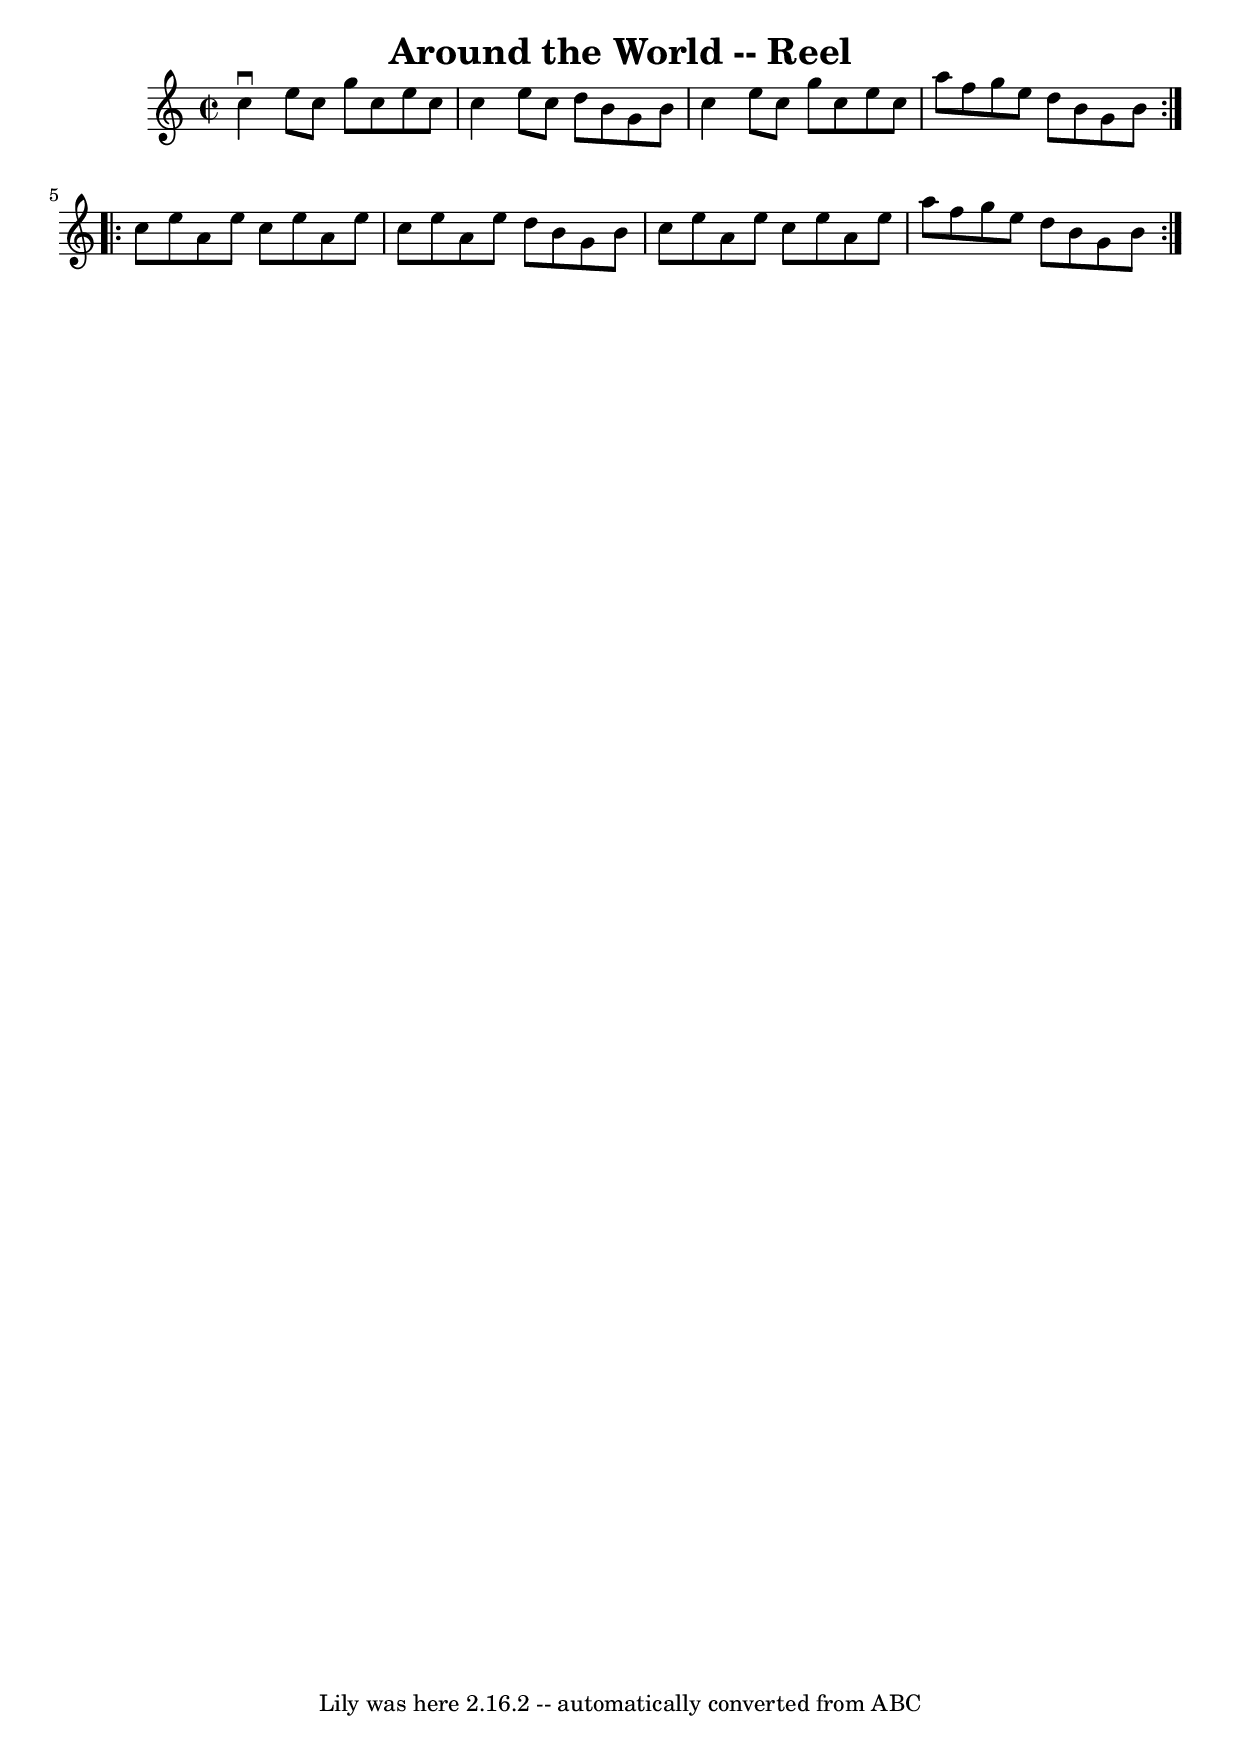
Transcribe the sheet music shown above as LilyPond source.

\version "2.16.2"
\include "Mammoth.ily"
\header {
  %% book = "Ryan's Mammoth Collection"
  crossRefNumber = "1"
  footnotes = "\\\\215"
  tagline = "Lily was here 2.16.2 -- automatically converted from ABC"
  title = "Around the World -- Reel"

}
voicedefault =  {



  \repeat volta 2 {

    \override Staff.TimeSignature #'style = #'C
    \time 2/2 
    \key c \major
 c''4^\downbow e''8 c''8 g''8 c''8    
    e''8 c''8    |
    c''4 e''8 c''8 d''8 b'8 g'8 b'8    
    |
    c''4 e''8 c''8 g''8 c''8 e''8 c''8    |
    
    a''8 f''8 g''8 e''8 d''8 b'8 g'8 b'8    
  }     

  \repeat volta 2 {
    c''8 e''8 a'8 e''8 c''8 e''8 a'8 e''8  
    |
    c''8 e''8 a'8 e''8 d''8 b'8 g'8 b'8    
    |
    c''8 e''8 a'8 e''8 c''8 e''8 a'8 e''8    
    |
    a''8 f''8 g''8 e''8 d''8 b'8 g'8 b'8    
  }   

}

\score{
  <<

    \context Staff="default"
    {
      \voicedefault 
      
    }

  >>
  \layout {
    
  }
  \midi {
  }

}
